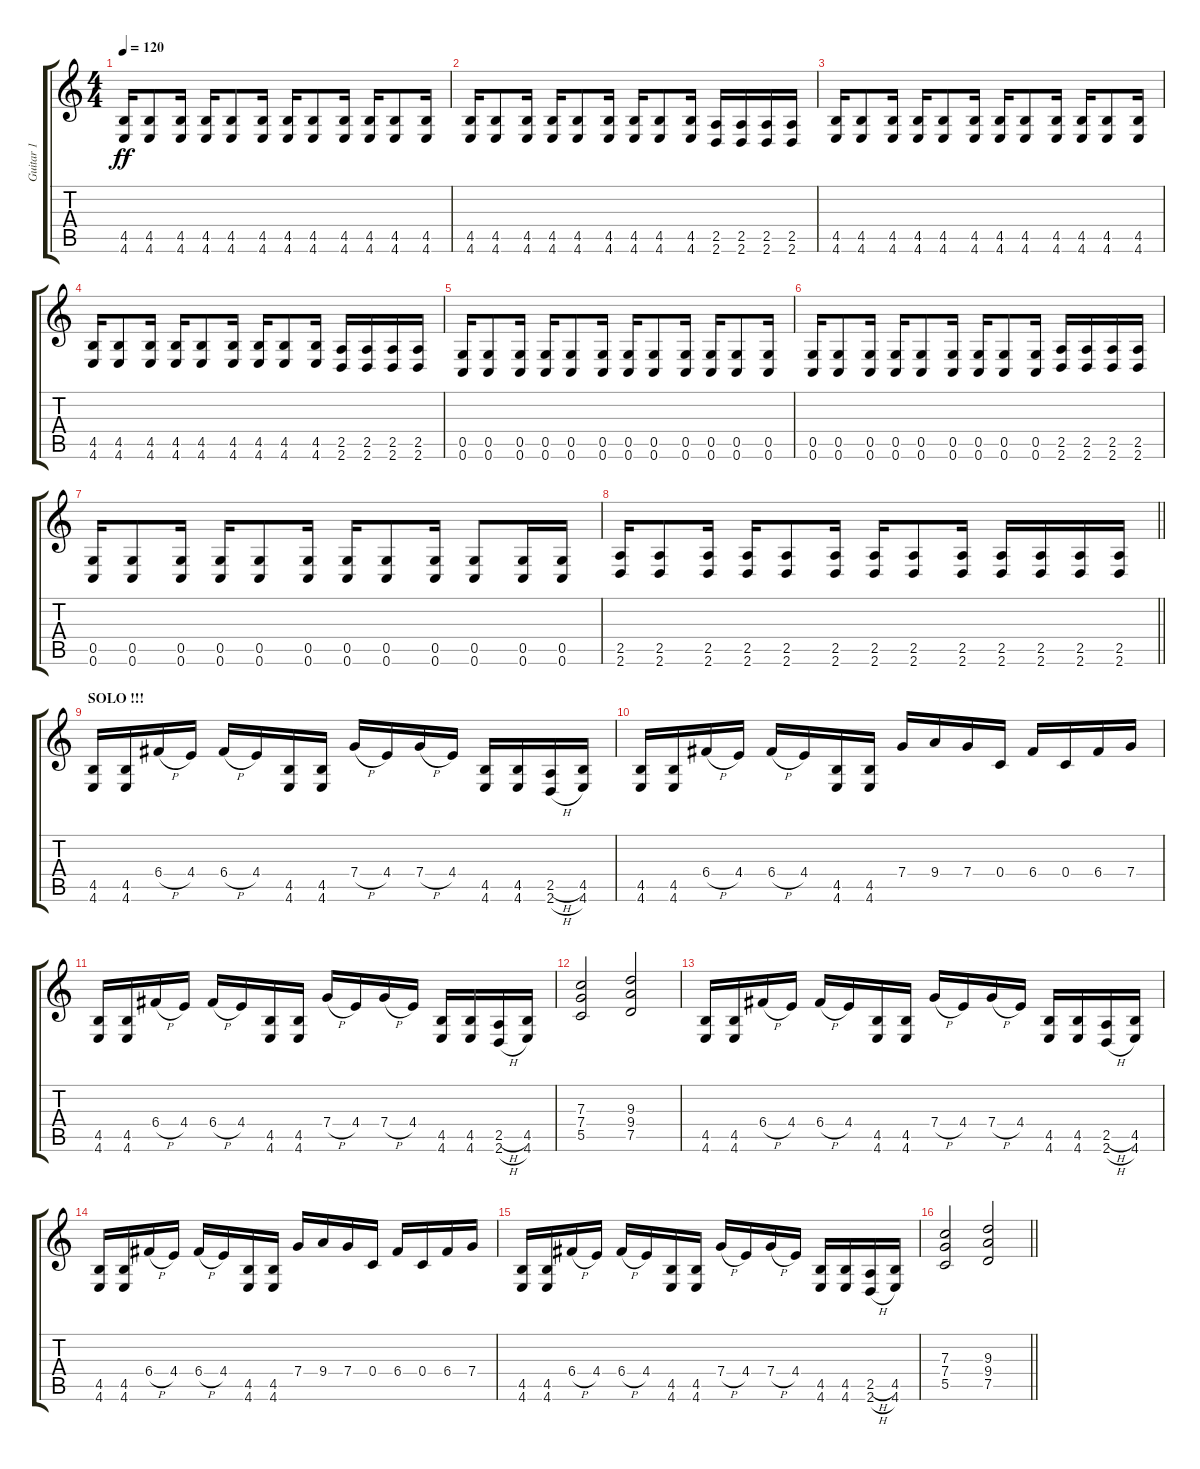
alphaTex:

\track ("Guitar 1" "Guitar 1") {instrument distortionguitar}
\staff {score tabs}
\tuning (D4 A3 F3 C3 G2 C2) {hide}
\ts (4 4)
\tempo 120
\clef g2
\ks c
(4.5 4.6).16{dy ff} (4.5 4.6).8 (4.5 4.6).16 (4.5 4.6).16 (4.5 4.6).8 (4.5 4.6).16 (4.5 4.6).16 (4.5 4.6).8 (4.5 4.6).16 (4.5 4.6).16 (4.5 4.6).8 (4.5 4.6).16 |
(4.5 4.6).16 (4.5 4.6).8 (4.5 4.6).16 (4.5 4.6).16 (4.5 4.6).8 (4.5 4.6).16 (4.5 4.6).16 (4.5 4.6).8 (4.5 4.6).16 (2.5 2.6).16 (2.5 2.6).16 (2.5 2.6).16 (2.5 2.6).16 |
(4.5 4.6).16 (4.5 4.6).8 (4.5 4.6).16 (4.5 4.6).16 (4.5 4.6).8 (4.5 4.6).16 (4.5 4.6).16 (4.5 4.6).8 (4.5 4.6).16 (4.5 4.6).16 (4.5 4.6).8 (4.5 4.6).16 |
(4.5 4.6).16 (4.5 4.6).8 (4.5 4.6).16 (4.5 4.6).16 (4.5 4.6).8 (4.5 4.6).16 (4.5 4.6).16 (4.5 4.6).8 (4.5 4.6).16 (2.5 2.6).16 (2.5 2.6).16 (2.5 2.6).16 (2.5 2.6).16 |
(0.5 0.6).16 (0.5 0.6).8 (0.5 0.6).16 (0.5 0.6).16 (0.5 0.6).8 (0.5 0.6).16 (0.5 0.6).16 (0.5 0.6).8 (0.5 0.6).16 (0.5 0.6).16 (0.5 0.6).8 (0.5 0.6).16 |
(0.5 0.6).16 (0.5 0.6).8 (0.5 0.6).16 (0.5 0.6).16 (0.5 0.6).8 (0.5 0.6).16 (0.5 0.6).16 (0.5 0.6).8 (0.5 0.6).16 (2.5 2.6).16 (2.5 2.6).16 (2.5 2.6).16 (2.5 2.6).16 |
(0.5 0.6).16 (0.5 0.6).8 (0.5 0.6).16 (0.5 0.6).16 (0.5 0.6).8 (0.5 0.6).16 (0.5 0.6).16 (0.5 0.6).8 (0.5 0.6).16 (0.5 0.6).8 (0.5 0.6).16 (0.5 0.6).16 |
\barLineRight lightlight
(2.5 2.6).16 (2.5 2.6).8 (2.5 2.6).16 (2.5 2.6).16 (2.5 2.6).8 (2.5 2.6).16 (2.5 2.6).16 (2.5 2.6).8 (2.5 2.6).16 (2.5 2.6).16 (2.5 2.6).16 (2.5 2.6).16 (2.5 2.6).16 |
\section ("" "SOLO !!!")
(4.5 4.6).16 (4.5 4.6).16 6.4{h}.16 4.4.16 6.4{h}.16 4.4.16 (4.5 4.6).16 (4.5 4.6).16 7.4{h}.16 4.4.16 7.4{h}.16 4.4.16 (4.5 4.6).16 (4.5 4.6).16 (2.5{h} 2.6{h}).16 (4.5 4.6).16 |
(4.5 4.6).16 (4.5 4.6).16 6.4{h}.16 4.4.16 6.4{h}.16 4.4.16 (4.5 4.6).16 (4.5 4.6).16 7.4.16 9.4.16 7.4.16 0.4.16 6.4.16 0.4.16 6.4.16 7.4.16 |
(4.5 4.6).16 (4.5 4.6).16 6.4{h}.16 4.4.16 6.4{h}.16 4.4.16 (4.5 4.6).16 (4.5 4.6).16 7.4{h}.16 4.4.16 7.4{h}.16 4.4.16 (4.5 4.6).16 (4.5 4.6).16 (2.5{h} 2.6{h}).16 (4.5 4.6).16 |
(7.3 7.4 5.5).2 (9.3 9.4 7.5).2 |
(4.5 4.6).16 (4.5 4.6).16 6.4{h}.16 4.4.16 6.4{h}.16 4.4.16 (4.5 4.6).16 (4.5 4.6).16 7.4{h}.16 4.4.16 7.4{h}.16 4.4.16 (4.5 4.6).16 (4.5 4.6).16 (2.5{h} 2.6{h}).16 (4.5 4.6).16 |
(4.5 4.6).16 (4.5 4.6).16 6.4{h}.16 4.4.16 6.4{h}.16 4.4.16 (4.5 4.6).16 (4.5 4.6).16 7.4.16 9.4.16 7.4.16 0.4.16 6.4.16 0.4.16 6.4.16 7.4.16 |
(4.5 4.6).16 (4.5 4.6).16 6.4{h}.16 4.4.16 6.4{h}.16 4.4.16 (4.5 4.6).16 (4.5 4.6).16 7.4{h}.16 4.4.16 7.4{h}.16 4.4.16 (4.5 4.6).16 (4.5 4.6).16 (2.5{h} 2.6{h}).16 (4.5 4.6).16 |
\barLineRight lightlight
(7.3 7.4 5.5).2 (9.3 9.4 7.5).2
